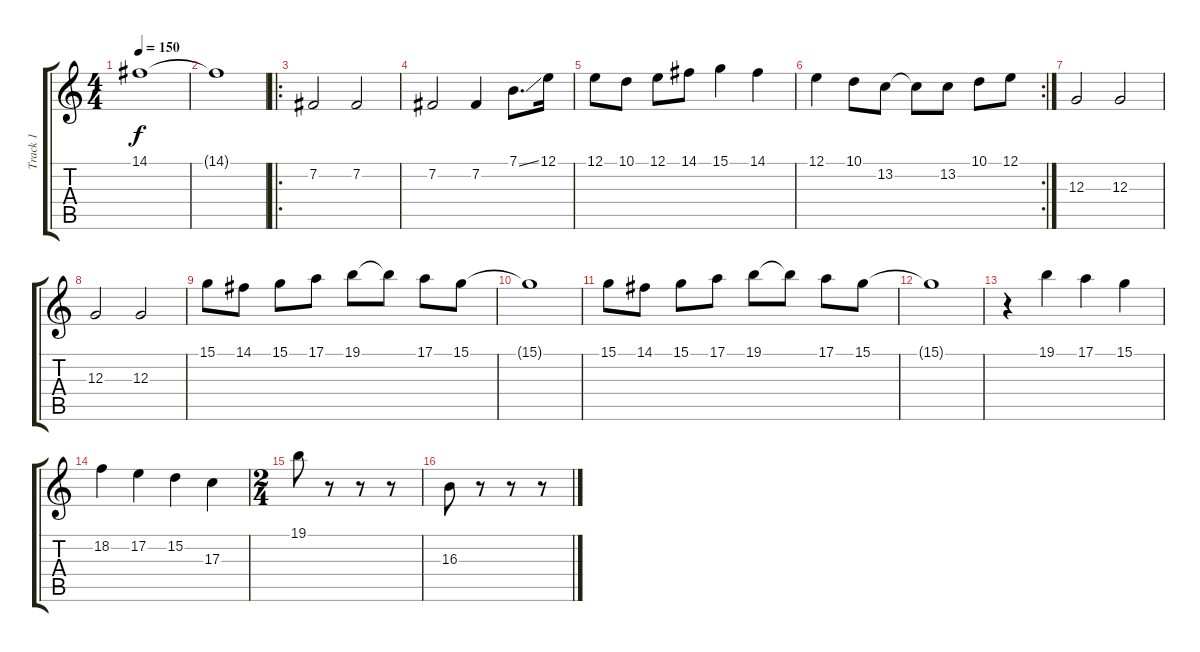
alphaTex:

\track ("Track 1" "Track 1") {instrument trumpet}
\staff {score tabs}
\tuning (E4 B3 G3 D3 A2 E2) {hide}
\ts (4 4)
\tempo 150
\clef g2
\ks c
14.1.1{dy f} |
14.1{t}.1 |
\ro
7.2.2 7.2.2 |
7.2.2 7.2.4 7.1{ss}.8{d} 12.1.16 |
12.1.8 10.1.8 12.1.8 14.1.8 15.1.4 14.1.4 |
\rc 2
12.1.4 10.1.8 13.2.8 13.2{t}.8 13.2.8 10.1.8 12.1.8 |
12.3.2 12.3.2 |
12.3.2 12.3.2 |
15.1.8 14.1.8 15.1.8 17.1.8 19.1.8 19.1{t}.8 17.1.8 15.1.8 |
15.1{t}.1 |
15.1.8 14.1.8 15.1.8 17.1.8 19.1.8 19.1{t}.8 17.1.8 15.1.8 |
15.1{t}.1 |
r.4 19.1.4 17.1.4 15.1.4 |
18.2.4 17.2.4 15.2.4 17.3.4 |
\ts (2 4)
19.1.8 r.8 r.8 r.8 |
16.3.8 r.8 r.8 r.8
